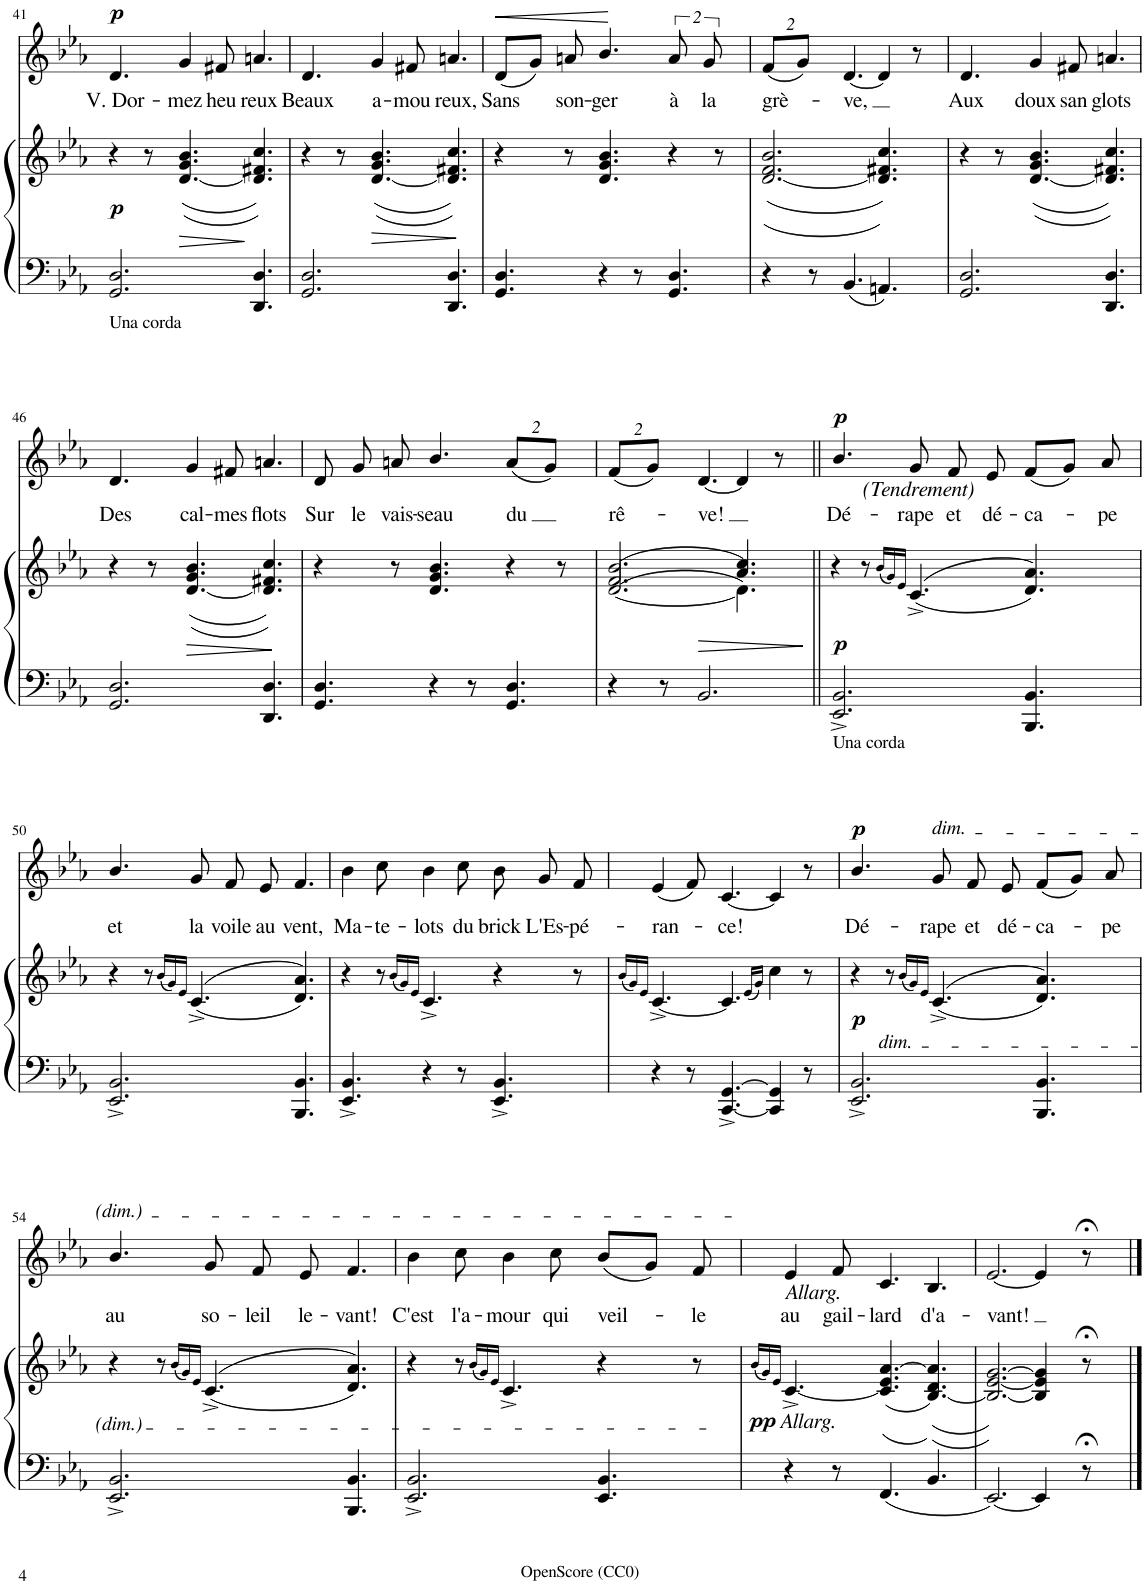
**kern	**kern	**dynam	**kern	**text	**dynam
*part2	*part2	*part2	*part1	*part1	*part1
*staff3	*staff2	*staff2/3	*staff1	*staff1	*staff1
*I"Piano	*	*	*I"Chant Voice	*	*
*I'Pno	*	*	*	*	*
!!LO:PB:g=z
*clefF4	*clefG2	*	*clefG2	*	*
*k[b-e-a-]	*k[b-e-a-]	*	*k[b-e-a-]	*	*
*M9/8	*M9/8	*	*M9/8	*	*
=41	=41	=41	=41	=41	=41
!LO:TX:b:t=Una corda	!	!	!	!	!
!	!	!LO:DY:a=2	!	!LO:LY:b	!LO:DY:a
2.GG/ 2.D/	4r	p	4.d/	V. Dor-	p
.	8r	.	.	.	.
!	!	!LO:HP:b	!	!LO:LY:b	!
.	(([4.d/ 4.g/ 4.b-/	>	4g/	-mez	.
!	!	!	!	!LO:LY:b	!
.	.	.	8f#X/	heu-	.
!	!	!	!	!LO:LY:b	!
4.DD/ 4.D/	4.d/] 4.f#X/ 4.cc/))	]	4.an/	-reux	.
=42	=42	=42	=42	=42	=42
!	!	!	!	!LO:LY:b	!
2.GG/ 2.D/	4r	.	4.d/	Beaux	.
.	8r	.	.	.	.
!	!	!LO:HP:b	!	!LO:LY:b	!
.	(([4.d/ 4.g/ 4.b-/	>	4g/	a-	.
!	!	!	!	!LO:LY:b	!
.	.	.	8f#X/	-mou-	.
!	!	!	!	!LO:LY:b	!
4.DD/ 4.D/	4.d/] 4.f#X/ 4.cc/))	]	4.an/	-reux,	.
=43	=43	=43	=43	=43	=43
!	!	!	!	!LO:LY:b	!LO:HP:b
4.GG/ 4.D/	4r	.	(8d/L	Sans	<
.	.	.	8g/J)	.	.
!	!	!	!	!LO:LY:b	!
.	8r	.	8an/	son-	.
!	!	!	!	!LO:LY:b	!
4r	4.d/ 4.g/ 4.b-/	.	4.b-/	-ger	[
8r	.	.	.	.	.
!	!	!	!	!LO:LY:b	!
4.GG/ 4.D/	4r	.	16%3a/	à	.
!	!	!	!	!LO:LY:b	!
.	.	.	16%3g/	la	.
.	8r	.	.	.	.
=44	=44	=44	=44	=44	=44
*	*	*	*Xbrackettup	*	*
!	!	!	!	!LO:LY:b	!
4r	(([2.d/ 2.f/ 2.b-/	.	(16%3f/L	grè-	.
.	.	.	16%3g/J)	.	.
8r	.	.	.	.	.
!	!	!	!	!LO:LY:b	!
4.BB-/	.	.	[4.d/	-ve,	.
4.AAn/	4.d/] 4.f#X/ 4.cc/))	.	4d/]	.	.
.	.	.	8r	.	.
=45	=45	=45	=45	=45	=45
!	!	!	!	!LO:LY:b	!
2.GG/ 2.D/	4r	.	4.d/	Aux	.
.	8r	.	.	.	.
!	!	!	!	!LO:LY:b	!
.	(([4.d/ 4.g/ 4.b-/	.	4g/	doux	.
!	!	!	!	!LO:LY:b	!
.	.	.	8f#X/	san-	.
!	!	!	!	!LO:LY:b	!
4.DD/ 4.D/	4.d/] 4.f#X/ 4.cc/))	.	4.an/	-glots	.
!!LO:LB:g=z
=46	=46	=46	=46	=46	=46
!	!	!	!	!LO:LY:b	!
2.GG/ 2.D/	4r	.	4.d/	Des	.
.	8r	.	.	.	.
!	!	!LO:HP:b	!	!LO:LY:b	!
.	(([4.d/ 4.g/ 4.b-/	>	4g/	cal-	.
!	!	!	!	!LO:LY:b	!
.	.	.	8f#X/	-mes	.
!	!	!	!	!LO:LY:b	!
4.DD/ 4.D/	4.d/] 4.f#X/ 4.cc/))	]	4.an/	flots	.
=47	=47	=47	=47	=47	=47
!	!	!	!	!LO:LY:b	!
4.GG/ 4.D/	4r	.	8d/	Sur	.
!	!	!	!	!LO:LY:b	!
.	.	.	8g/	le	.
!	!	!	!	!LO:LY:b	!
.	8r	.	8an/	vais-	.
!	!	!	!	!LO:LY:b	!
4r	4.d/ 4.g/ 4.b-/	.	4.b-/	-seau	.
8r	.	.	.	.	.
!	!	!	!	!LO:LY:b	!
4.GG/ 4.D/	4r	.	(16%3a/L	du	.
.	.	.	16%3g/J)	.	.
.	8r	.	.	.	.
=48	=48	=48	=48	=48	=48
*	*^	*	*	*	*
!	!	!	!	!	!LO:LY:b	!
4r	(>(>2.f/ 2.b-/	[<2.d/	.	(16%3f/L	-rê-	.
.	.	.	.	16%3g/J)	.	.
8r	.	.	.	.	.	.
!	!	!	!	!	!LO:LY:b	!
2.BB-/	.	.	.	[4.d/	-ve!	.
.	4.a-/ 4.cc/))	4.d\]	.	4d/]	.	.
.	.	.	.	8r	.	.
*	*v	*v	*	*	*	*
=49||	=49||	=49||	=49||	=49||	=49||
!	!	!	!LO:TX:b:i:t=(Tendrement)	!	!
!LO:TX:b:t=Una corda	!	!	!	!	!
!	!	!LO:DY:a=2	!	!LO:LY:b	!LO:DY:a
2.EE-/^ 2.BB-/^	4r	p	4.b-/	Dé-	p
.	8r	.	.	.	.
.	(16qb-/LL	.	.	.	.
.	16qg/)	.	.	.	.
.	16qe-/JJ	.	.	.	.
!	!	!	!	!LO:LY:b	!
.	((>4.c^</	.	8g/	-rape	.
!	!	!	!	!LO:LY:b	!
.	.	.	8f/	et	.
!	!	!	!	!LO:LY:b	!
.	.	.	8e-/	dé-	.
!	!	!	!	!LO:LY:b	!
4.BBB-/ 4.BB-/	4.d/ 4.a-/))	.	(8f/L	-ca-	.
.	.	.	8g/J)	.	.
!	!	!	!	!LO:LY:b	!
.	.	.	8a-/	-pe	.
!!LO:LB:g=z
=50	=50	=50	=50	=50	=50
!	!	!	!	!LO:LY:b	!
2.EE-/^ 2.BB-/^	4r	.	4.b-/	et	.
.	8r	.	.	.	.
.	(16qb-/LL	.	.	.	.
.	16qg/)	.	.	.	.
.	16qe-/JJ	.	.	.	.
!	!	!	!	!LO:LY:b	!
.	((>4.c^/	.	8g/	la	.
!	!	!	!	!LO:LY:b	!
.	.	.	8f/	voile	.
!	!	!	!	!LO:LY:b	!
.	.	.	8e-/	au	.
!	!	!	!	!LO:LY:b	!
4.BBB-/ 4.BB-/	4.d/ 4.a-/))	.	4.f/	vent,	.
=51	=51	=51	=51	=51	=51
!	!	!	!	!LO:LY:b	!
4.EE-/^ 4.BB-/^	4r	.	4b-\	-Ma-	.
!	!	!	!	!LO:LY:b	!
.	8r	.	8cc\	-te-	.
.	(16qb-/LL	.	.	.	.
.	16qg/)	.	.	.	.
.	16qe-/JJ	.	.	.	.
!	!	!	!	!LO:LY:b	!
4r	4.c^/	.	4b-\	-lots	.
!	!	!	!	!LO:LY:b	!
8r	.	.	8cc\	du	.
!	!	!	!	!LO:LY:b	!
4.EE-/^ 4.BB-/^	4r	.	8b-\	brick	.
!	!	!	!	!LO:LY:b	!
.	.	.	8g/	L'Es-	.
!	!	!	!	!LO:LY:b	!
.	8r	.	8f/	-pé-	.
=52	=52	=52	=52	=52	=52
.	(16qb-/LL	.	.	.	.
.	16qg/)	.	.	.	.
.	16qe-/JJ	.	.	.	.
!	!	!	!	!LO:LY:b	!
4r	[4.c^/	.	(4e-/	-ran-	.
8r	.	.	8f/)	.	.
!	!	!	!	!LO:LY:b	!
[4.CC/^< [4.GG/^<	4.c/]	.	[4.c/	-ce!	.
.	(16qe-/LL	.	.	.	.
.	16qg/JJ)	.	.	.	.
4CC/] 4GG/]	4cc\	.	4c/]	.	.
8r	8r	.	8r	.	.
=53	=53	=53	=53	=53	=53
!	!	!LO:DY:b	!	!LO:LY:b	!LO:DY:a
2.EE-/^ 2.BB-/^	4r	p	4.b-/	Dé-	p
!	!LO:TX:b:i:t=dim.	!	!	!	!
.	8r	.	.	.	.
.	(16qb-/LL	.	.	.	.
.	16qg/)	.	.	.	.
.	16qe-/JJ	.	.	.	.
!	!	!	!LO:TX:a:i:t=dim.	!	!
!	!	!	!	!LO:LY:b	!
.	((>4.c^/	.	8g/	-rape	.
!	!	!	!	!LO:LY:b	!
.	.	.	8f/	et	.
!	!	!	!	!LO:LY:b	!
.	.	.	8e-/	dé-	.
!	!	!	!	!LO:LY:b	!
4.BBB-/ 4.BB-/	4.d/ 4.a-/))	.	(8f/L	-ca-	.
.	.	.	8g/J)	.	.
!	!	!	!	!LO:LY:b	!
.	.	.	8a-/	-pe	.
!!LO:LB:g=z
=54	=54	=54	=54	=54	=54
!	!	!	!	!LO:LY:b	!
2.EE-/^ 2.BB-/^	4r	.	4.b-/	au	.
.	8r	.	.	.	.
.	(16qb-/LL	.	.	.	.
.	16qg/)	.	.	.	.
.	16qe-/JJ	.	.	.	.
!	!	!	!	!LO:LY:b	!
.	((>4.c^/	.	8g/	so-	.
!	!	!	!	!LO:LY:b	!
.	.	.	8f/	-leil	.
!	!	!	!	!LO:LY:b	!
.	.	.	8e-/	le-	.
!	!	!	!	!LO:LY:b	!
4.BBB-/ 4.BB-/	4.d/ 4.a-/))	.	4.f/	-vant!	.
=55	=55	=55	=55	=55	=55
!	!	!	!	!LO:LY:b	!
2.EE-/^ 2.BB-/^	4r	.	4b-\	C'est	.
!	!	!	!	!LO:LY:b	!
.	8r	.	8cc\	l'a-	.
.	(16qb-/LL	.	.	.	.
.	16qg/)	.	.	.	.
.	16qe-/JJ	.	.	.	.
!	!	!	!	!LO:LY:b	!
.	4.c^/	.	4b-\	-mour	.
!	!	!	!	!LO:LY:b	!
.	.	.	8cc\	qui	.
!	!	!	!	!LO:LY:b	!
4.EE-/ 4.BB-/	4r	.	(8b-/L	veil-	.
.	.	.	8g/J)	.	.
!	!	!	!	!LO:LY:b	!
.	8r	.	8f/	-le	.
=56	=56	=56	=56	=56	=56
.	(16qb-/LL	.	.	.	.
.	16qg/)	.	.	.	.
.	16qe-/JJ	.	.	.	.
!	!	!	!LO:TX:b:i:t=Allarg.	!	!
!	!LO:TX:b:i:t=Allarg.	!	!	!	!
!	!	!LO:DY:b	!	!LO:LY:b	!
4r	[4.c^/	pp	4e-/	au	.
!	!	!	!	!LO:LY:b	!
8r	.	.	8f/	gail-	.
!	!	!	!	!LO:LY:b	!
4.FF/	((<4.c/] 4.e-/ [4.a-/	.	4.c/	-lard	.
!	!	!	!	!LO:LY:b	!
4.BB-/	(([4.B-/ 4.d/ 4.a-/]))	.	4.B-/	d'a-	.
=57	=57	=57	=57	=57	=57
!	!	!	!	!LO:LY:b	!
[2.EE-/	2.B-/_ [2.e-/ [2.g/))	.	[2.e-/	-vant!	.
4EE-/]	4B-/] 4e-/] 4g/]	.	4e-/]	.	.
8r;<	8r;<	.	8r;<	.	.
==	==	==	==	==	==
*-	*-	*-	*-	*-	*-
